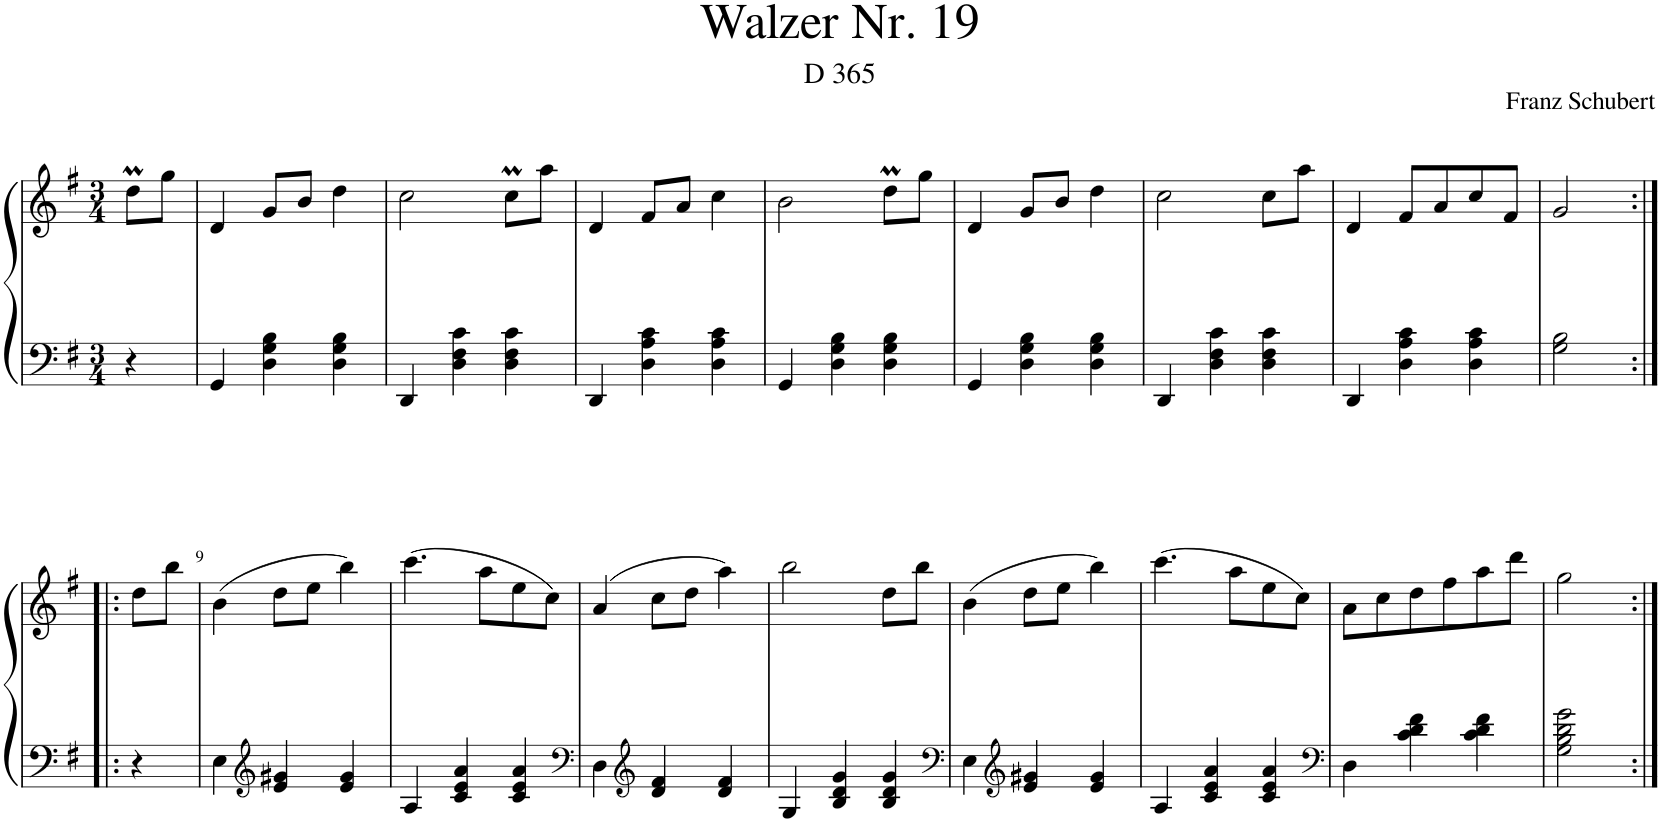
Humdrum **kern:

**kern	**kern
*part1	*part1
*staff2	*staff1
*I"Piano	*
*I'Pno.	*
*clefF4	*clefG2
*k[f#]	*k[f#]
*M3/4	*M3/4
=	=
4r	8ddM\L
.	8gg\J
=1	=1
4GG/	4d/
4D\ 4G\ 4B\	8g/L
.	8b/J
4D\ 4G\ 4B\	4dd\
=2	=2
4DD/	2cc\
4D\ 4F#\ 4c\	.
4D\ 4F#\ 4c\	8ccM\L
.	8aa\J
=3	=3
4DD/	4d/
4D\ 4A\ 4c\	8f#/L
.	8a/J
4D\ 4A\ 4c\	4cc\
=4	=4
4GG/	2b\
4D\ 4G\ 4B\	.
4D\ 4G\ 4B\	8ddM\L
.	8gg\J
=5	=5
4GG/	4d/
4D\ 4G\ 4B\	8g/L
.	8b/J
4D\ 4G\ 4B\	4dd\
=6	=6
4DD/	2cc\
4D\ 4F#\ 4c\	.
4D\ 4F#\ 4c\	8cc\L
.	8aa\J
=7	=7
4DD/	4d/
4D\ 4A\ 4c\	8f#/L
.	8a/
4D\ 4A\ 4c\	8cc/
.	8f#/J
=8	=8
2G\ 2B\	2g/
!!LO:LB:g=z
=8X1:|!|:	=8X1:|!|:
4r	8dd\L
.	8bb\J
=9	=9
4E\	(4b\
*clefG2	*
4e/ 4g#X/	8dd\L
.	8ee\J
4e/ 4g#/	4bb\)
=10	=10
4A/	(4.ccc\
4c/ 4e/ 4a/	.
.	8aa\L
4c/ 4e/ 4a/	8ee\
.	8cc\J)
=11	=11
*clefF4	*
4D\	(4a/
*clefG2	*
4d/ 4f#/	8cc\L
.	8dd\J
4d/ 4f#/	4aa\)
=12	=12
4G/	2bb\
4B/ 4d/ 4g/	.
4B/ 4d/ 4g/	8dd\L
.	8bb\J
=13	=13
*clefF4	*
4E\	(4b\
*clefG2	*
4e/ 4g#X/	8dd\L
.	8ee\J
4e/ 4g#/	4bb\)
=14	=14
4A/	(4.ccc\
4c/ 4e/ 4a/	.
.	8aa\L
4c/ 4e/ 4a/	8ee\
.	8cc\J)
=15	=15
*clefF4	*
4D\	8a\L
.	8cc\
4c\ 4d\ 4f#\	8dd\
.	8ff#\
4c\ 4d\ 4f#\	8aa\
.	8ddd\J
=16	=16
2G\ 2B\ 2d\ 2g\	2gg\
=:|!	=:|!
*-	*-
